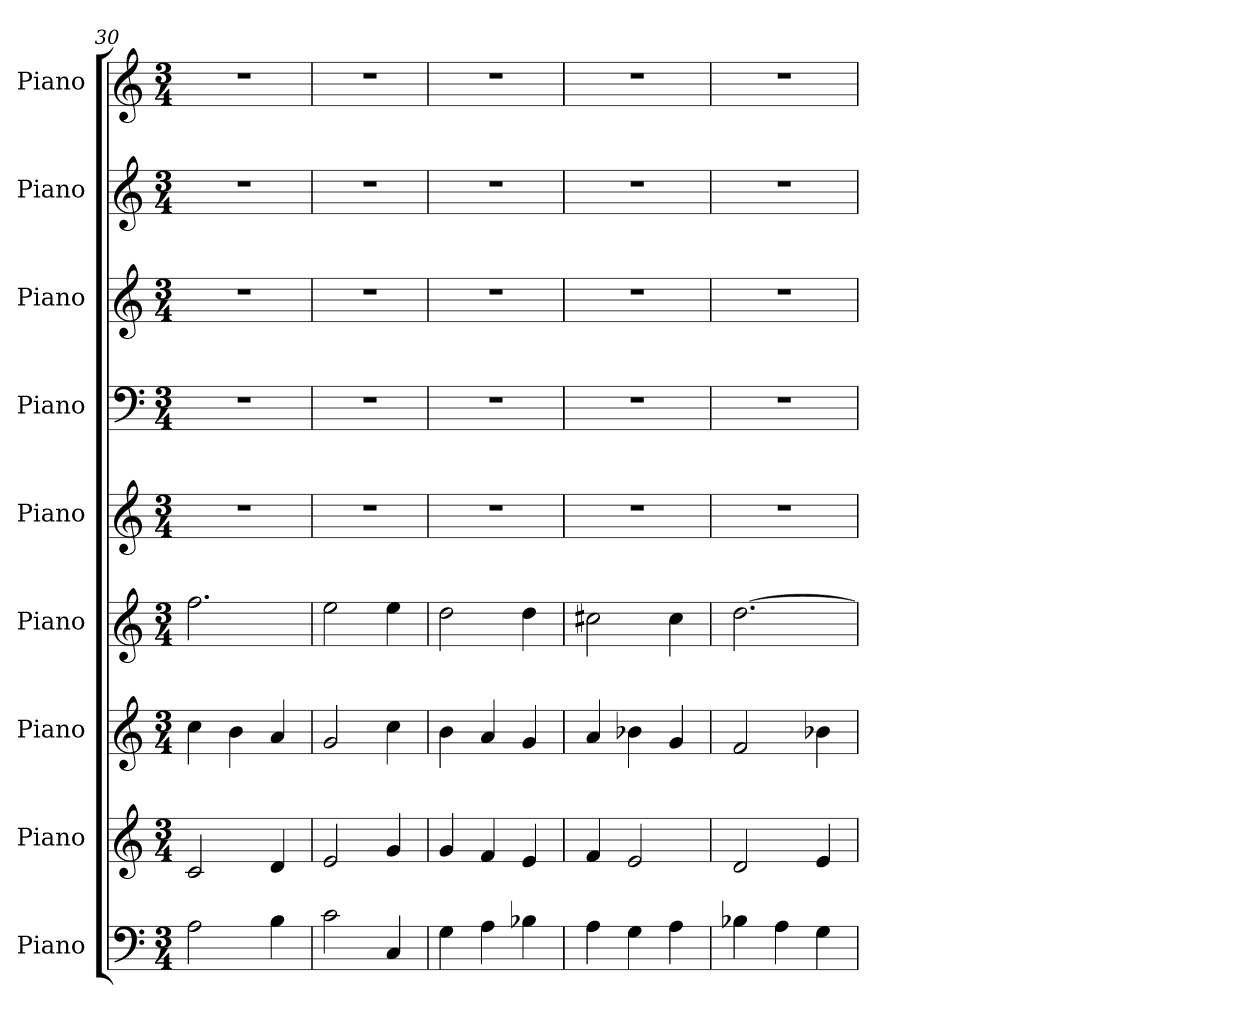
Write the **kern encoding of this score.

**kern	**kern	**kern	**kern	**kern	**kern	**kern	**kern	**kern
*part9	*part8	*part7	*part6	*part5	*part4	*part3	*part2	*part1
*staff9	*staff8	*staff7	*staff6	*staff5	*staff4	*staff3	*staff2	*staff1
*I"Piano	*I"Piano	*I"Piano	*I"Piano	*I"Piano	*I"Piano	*I"Piano	*I"Piano	*I"Piano
*I'Pno.	*I'Pno.	*I'Pno.	*I'Pno.	*I'Pno.	*I'Pno.	*I'Pno.	*I'Pno.	*I'Pno.
*clefF4	*clefG2	*clefG2	*clefG2	*clefG2	*clefF4	*clefG2	*clefG2	*clefG2
*k[]	*k[]	*k[]	*k[]	*k[]	*k[]	*k[]	*k[]	*k[]
*M3/4	*M3/4	*M3/4	*M3/4	*M3/4	*M3/4	*M3/4	*M3/4	*M3/4
=30	=30	=30	=30	=30	=30	=30	=30	=30
2A\	2c/	4cc\	2.ff\	2.r	2.r	2.r	2.r	2.r
.	.	4b\	.	.	.	.	.	.
4B\	4d/	4a/	.	.	.	.	.	.
=31	=31	=31	=31	=31	=31	=31	=31	=31
2c\	2e/	2g/	2ee\	2.r	2.r	2.r	2.r	2.r
4C/	4g/	4cc\	4ee\	.	.	.	.	.
=32	=32	=32	=32	=32	=32	=32	=32	=32
4G\	4g/	4b\	2dd\	2.r	2.r	2.r	2.r	2.r
4A\	4f/	4a/	.	.	.	.	.	.
4B-X\	4e/	4g/	4dd\	.	.	.	.	.
=33	=33	=33	=33	=33	=33	=33	=33	=33
4A\	4f/	4a/	2cc#X\	2.r	2.r	2.r	2.r	2.r
4G\	2e/	4b-X\	.	.	.	.	.	.
4A\	.	4g/	4cc#\	.	.	.	.	.
=34	=34	=34	=34	=34	=34	=34	=34	=34
4B-X\	2d/	2f/	[2.dd\	2.r	2.r	2.r	2.r	2.r
4A\	.	.	.	.	.	.	.	.
4G\	4e/	4b-X\	.	.	.	.	.	.
=	=	=	=	=	=	=	=	=
*-	*-	*-	*-	*-	*-	*-	*-	*-
